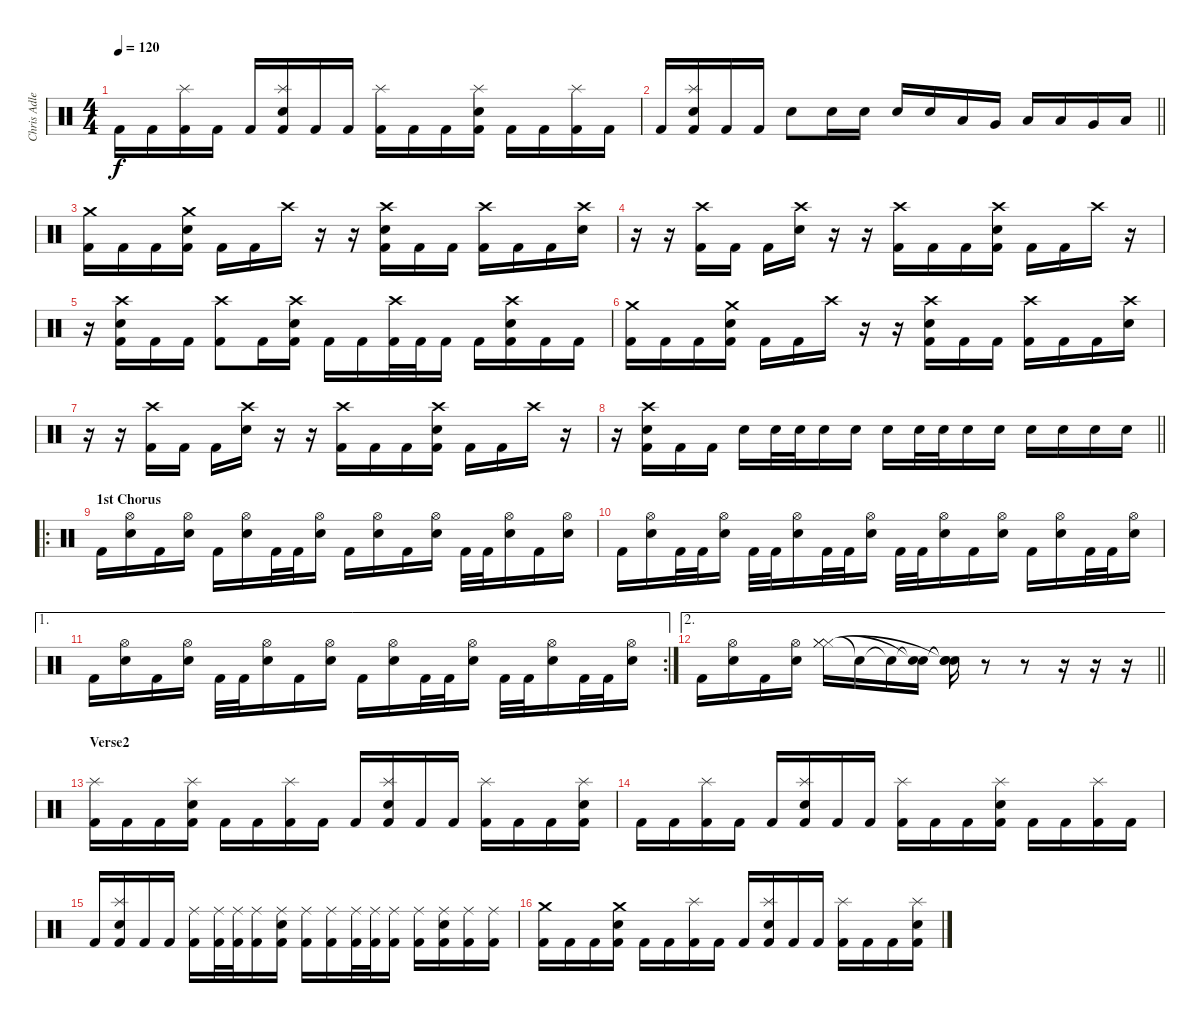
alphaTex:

\track ("Chris Adler" "Chris Adle") {instrument percussion}
\staff {score}
\articulation defaults
\ts (4 4)
\tempo 120
\clef neutral
\ks c "Kick (hit) 2".16{dy f} "Kick (hit) 2".16
("Splash (hit)" "Kick (hit) 2").16 "Kick (hit) 2".16 "Kick (hit) 2".16 ("Splash (hit)" "Snare (hit) 2" "Kick (hit) 2").16 "Kick (hit) 2".16 "Kick (hit) 2".16 ("Splash (hit)" "Kick (hit) 2").16 "Kick (hit) 2".16 "Kick (hit) 2".16 ("Splash (hit)" "Snare (hit) 2" "Kick (hit) 2").16 "Kick (hit) 2".16 "Kick (hit) 2".16 ("Splash (hit)" "Kick (hit) 2").16 "Kick (hit) 2".16 |
\barLineRight lightlight "Kick (hit) 2".16
("Splash (hit)" "Snare (hit) 2" "Kick (hit) 2").16 "Kick (hit) 2".16 "Kick (hit) 2".16 "Electric Snare (hit)".8 "Electric Snare (hit)".16 "Electric Snare (hit)".16 "Electric Snare (hit)".16 "Electric Snare (hit)".16 "Low Tom (hit)".16 "Very Low Tom (hit)".16 "Low Floor Tom (hit)".16 "Low Tom (hit)".16 "Very Low Tom (hit)".16 "Low Floor Tom (hit)".16 |
("Crash medium (hit)" "Kick (hit) 2").16 "Kick (hit) 2".16 "Kick (hit) 2".16 ("Crash medium (hit)" "Snare (hit) 2" "Kick (hit) 2").16 "Kick (hit) 2".16 "Kick (hit) 2".16 "Crash high (hit)".16 r.16 r.16 ("Crash high (hit)" "Snare (hit) 2" "Kick (hit) 2").16 "Kick (hit) 2".16 "Kick (hit) 2".16 ("Crash high (hit)" "Kick (hit) 2").16 "Kick (hit) 2".16 "Kick (hit) 2".16 ("Crash high (hit)" "Snare (hit) 2").16 |
r.16 r.16 ("Crash high (hit)" "Kick (hit) 2").16 "Kick (hit) 2".16 "Kick (hit) 2".16 ("Crash high (hit)" "Snare (hit) 2").16 r.16 r.16 ("Crash high (hit)" "Kick (hit) 2").16 "Kick (hit) 2".16 "Kick (hit) 2".16 ("Crash high (hit)" "Snare (hit) 2" "Kick (hit) 2").16 "Kick (hit) 2".16 "Kick (hit) 2".16 "Crash high (hit)".16 r.16 |
r.16 ("Crash high (hit)" "Snare (hit) 2" "Kick (hit) 2").16 "Kick (hit) 2".16 "Kick (hit) 2".16 ("Crash high (hit)" "Kick (hit) 2").8 "Kick (hit) 2".16 ("Crash high (hit)" "Snare (hit) 2" "Kick (hit) 2").16 "Kick (hit) 2".16 "Kick (hit) 2".16 ("Crash high (hit)" "Kick (hit) 2").32 "Kick (hit) 2".32 "Kick (hit) 2".16 "Kick (hit) 2".16 ("Crash high (hit)" "Snare (hit) 2" "Kick (hit) 2").16 "Kick (hit) 2".16 "Kick (hit) 2".16 |
("Crash medium (hit)" "Kick (hit) 2").16 "Kick (hit) 2".16 "Kick (hit) 2".16 ("Crash medium (hit)" "Snare (hit) 2" "Kick (hit) 2").16 "Kick (hit) 2".16 "Kick (hit) 2".16 "Crash high (hit)".16 r.16 r.16 ("Crash high (hit)" "Snare (hit) 2" "Kick (hit) 2").16 "Kick (hit) 2".16 "Kick (hit) 2".16 ("Crash high (hit)" "Kick (hit) 2").16 "Kick (hit) 2".16 "Kick (hit) 2".16 ("Crash high (hit)" "Snare (hit) 2").16 |
r.16 r.16 ("Crash high (hit)" "Kick (hit) 2").16 "Kick (hit) 2".16 "Kick (hit) 2".16 ("Crash high (hit)" "Snare (hit) 2").16 r.16 r.16 ("Crash high (hit)" "Kick (hit) 2").16 "Kick (hit) 2".16 "Kick (hit) 2".16 ("Crash high (hit)" "Snare (hit) 2" "Kick (hit) 2").16 "Kick (hit) 2".16 "Kick (hit) 2".16 "Crash high (hit)".16 r.16 |
\barLineRight lightlight
r.16 ("Crash high (hit)" "Snare (hit) 2" "Kick (hit) 2").16 "Kick (hit) 2".16 "Kick (hit) 2".16 "Electric Snare (hit)".16 "Electric Snare (hit)".32 "Electric Snare (hit)".32 "Electric Snare (hit)".16 "Electric Snare (hit)".16 "Electric Snare (hit)".16 "Electric Snare (hit)".32 "Electric Snare (hit)".32 "Electric Snare (hit)".16 "Electric Snare (hit)".16 "Electric Snare (hit)".16 "Electric Snare (hit)".16 "Electric Snare (hit)".16 "Electric Snare (hit)".16 |
\ro
\section ("" "1st Chorus")
"Kick (hit) 2".16 ("Hi-Hat (open)" "Snare (hit) 2").16 "Kick (hit) 2".16 ("Hi-Hat (open)" "Snare (hit) 2").16 "Kick (hit) 2".16 ("Hi-Hat (open)" "Snare (hit) 2").16 "Kick (hit) 2".32 "Kick (hit) 2".32 ("Hi-Hat (open)" "Snare (hit) 2").16 "Kick (hit) 2".16 ("Hi-Hat (open)" "Snare (hit) 2").16 "Kick (hit) 2".16 ("Hi-Hat (open)" "Snare (hit) 2").16 "Kick (hit) 2".32 "Kick (hit) 2".32 ("Hi-Hat (open)" "Snare (hit) 2").16 "Kick (hit) 2".16 ("Hi-Hat (open)" "Snare (hit) 2").16 |
"Kick (hit) 2".16 ("Hi-Hat (open)" "Snare (hit) 2").16 "Kick (hit) 2".32 "Kick (hit) 2".32 ("Hi-Hat (open)" "Snare (hit) 2").16 "Kick (hit) 2".32 "Kick (hit) 2".32 ("Hi-Hat (open)" "Snare (hit) 2").16 "Kick (hit) 2".32 "Kick (hit) 2".32 ("Hi-Hat (open)" "Snare (hit) 2").16 "Kick (hit) 2".32 "Kick (hit) 2".32 ("Hi-Hat (open)" "Snare (hit) 2").16 "Kick (hit) 2".16 ("Hi-Hat (open)" "Snare (hit) 2").16 "Kick (hit) 2".16 ("Hi-Hat (open)" "Snare (hit) 2").16 "Kick (hit) 2".32 "Kick (hit) 2".32 ("Hi-Hat (open)" "Snare (hit) 2").16 |
\ae 1
\rc 2 "Kick (hit) 2".16
("Hi-Hat (open)" "Snare (hit) 2").16 "Kick (hit) 2".16 ("Hi-Hat (open)" "Snare (hit) 2").16 "Kick (hit) 2".32 "Kick (hit) 2".32 ("Hi-Hat (open)" "Snare (hit) 2").16 "Kick (hit) 2".16 ("Hi-Hat (open)" "Snare (hit) 2").16 "Kick (hit) 2".16 ("Hi-Hat (open)" "Snare (hit) 2").16 "Kick (hit) 2".32 "Kick (hit) 2".32 ("Hi-Hat (open)" "Snare (hit) 2").16 "Kick (hit) 2".32 "Kick (hit) 2".32 ("Hi-Hat (open)" "Snare (hit) 2").16 "Kick (hit) 2".32 "Kick (hit) 2".32 ("Hi-Hat (open)" "Snare (hit) 2").16 |
\ae 2
\barLineRight lightlight "Kick (hit) 2".16
("Hi-Hat (open)" "Snare (hit) 2").16 "Kick (hit) 2".16 ("Hi-Hat (open)" "Snare (hit) 2").16 ("Hi-Hat (closed)" "Hi-Hat (closed)" "Hi-Hat (closed)").16 "Snare (hit)"{t}.16 "Snare (hit)"{t}.16 ("Snare (hit)"{t} "Snare (hit)"{t}).16 ("Snare (hit)"{t} "Snare (hit)"{t} "Snare (hit)"{t}).16 r.8 r.8 r.16 r.16 r.16 |
\section ("" "Verse2")
("Splash (hit)" "Kick (hit) 2").16 "Kick (hit) 2".16 "Kick (hit) 2".16 ("Splash (hit)" "Snare (hit) 2" "Kick (hit) 2").16 "Kick (hit) 2".16 "Kick (hit) 2".16 ("Splash (hit)" "Kick (hit) 2").16 "Kick (hit) 2".16 "Kick (hit) 2".16 ("Splash (hit)" "Snare (hit) 2" "Kick (hit) 2").16 "Kick (hit) 2".16 "Kick (hit) 2".16 ("Splash (hit)" "Kick (hit) 2").16 "Kick (hit) 2".16 "Kick (hit) 2".16 ("Splash (hit)" "Snare (hit) 2" "Kick (hit) 2").16 |
"Kick (hit) 2".16 "Kick (hit) 2".16 ("Splash (hit)" "Kick (hit) 2").16 "Kick (hit) 2".16 "Kick (hit) 2".16 ("Splash (hit)" "Snare (hit) 2" "Kick (hit) 2").16 "Kick (hit) 2".16 "Kick (hit) 2".16 ("Splash (hit)" "Kick (hit) 2").16 "Kick (hit) 2".16 "Kick (hit) 2".16 ("Splash (hit)" "Snare (hit) 2" "Kick (hit) 2").16 "Kick (hit) 2".16 "Kick (hit) 2".16 ("Splash (hit)" "Kick (hit) 2").16 "Kick (hit) 2".16 |
"Kick (hit) 2".16 ("Splash (hit)" "Snare (hit) 2" "Kick (hit) 2").16 "Kick (hit) 2".16 "Kick (hit) 2".16 ("Ride (middle)" "Kick (hit) 2").16 ("Ride (middle)" "Kick (hit) 2").32 ("Ride (middle)" "Kick (hit) 2").32 ("Ride (middle)" "Kick (hit) 2").16 ("Ride (middle)" "Snare (hit) 2" "Kick (hit) 2").16 ("Ride (middle)" "Kick (hit) 2").16 ("Ride (middle)" "Kick (hit) 2").16 ("Ride (middle)" "Kick (hit) 2").32 ("Ride (middle)" "Kick (hit) 2").32 ("Ride (middle)" "Kick (hit) 2").16 ("Ride (middle)" "Kick (hit) 2").16 ("Ride (middle)" "Snare (hit) 2" "Kick (hit) 2").16 ("Ride (middle)" "Kick (hit) 2").16 ("Ride (middle)" "Kick (hit) 2").16 |
("Crash medium (hit)" "Kick (hit) 2").16 "Kick (hit) 2".16 "Kick (hit) 2".16 ("Crash medium (hit)" "Snare (hit) 2" "Kick (hit) 2").16 "Kick (hit) 2".16 "Kick (hit) 2".16 ("Splash (hit)" "Kick (hit) 2").16 "Kick (hit) 2".16 "Kick (hit) 2".16 ("Splash (hit)" "Snare (hit) 2" "Kick (hit) 2").16 "Kick (hit) 2".16 "Kick (hit) 2".16 ("Splash (hit)" "Kick (hit) 2").16 "Kick (hit) 2".16 "Kick (hit) 2".16 ("Splash (hit)" "Snare (hit) 2" "Kick (hit) 2").16
